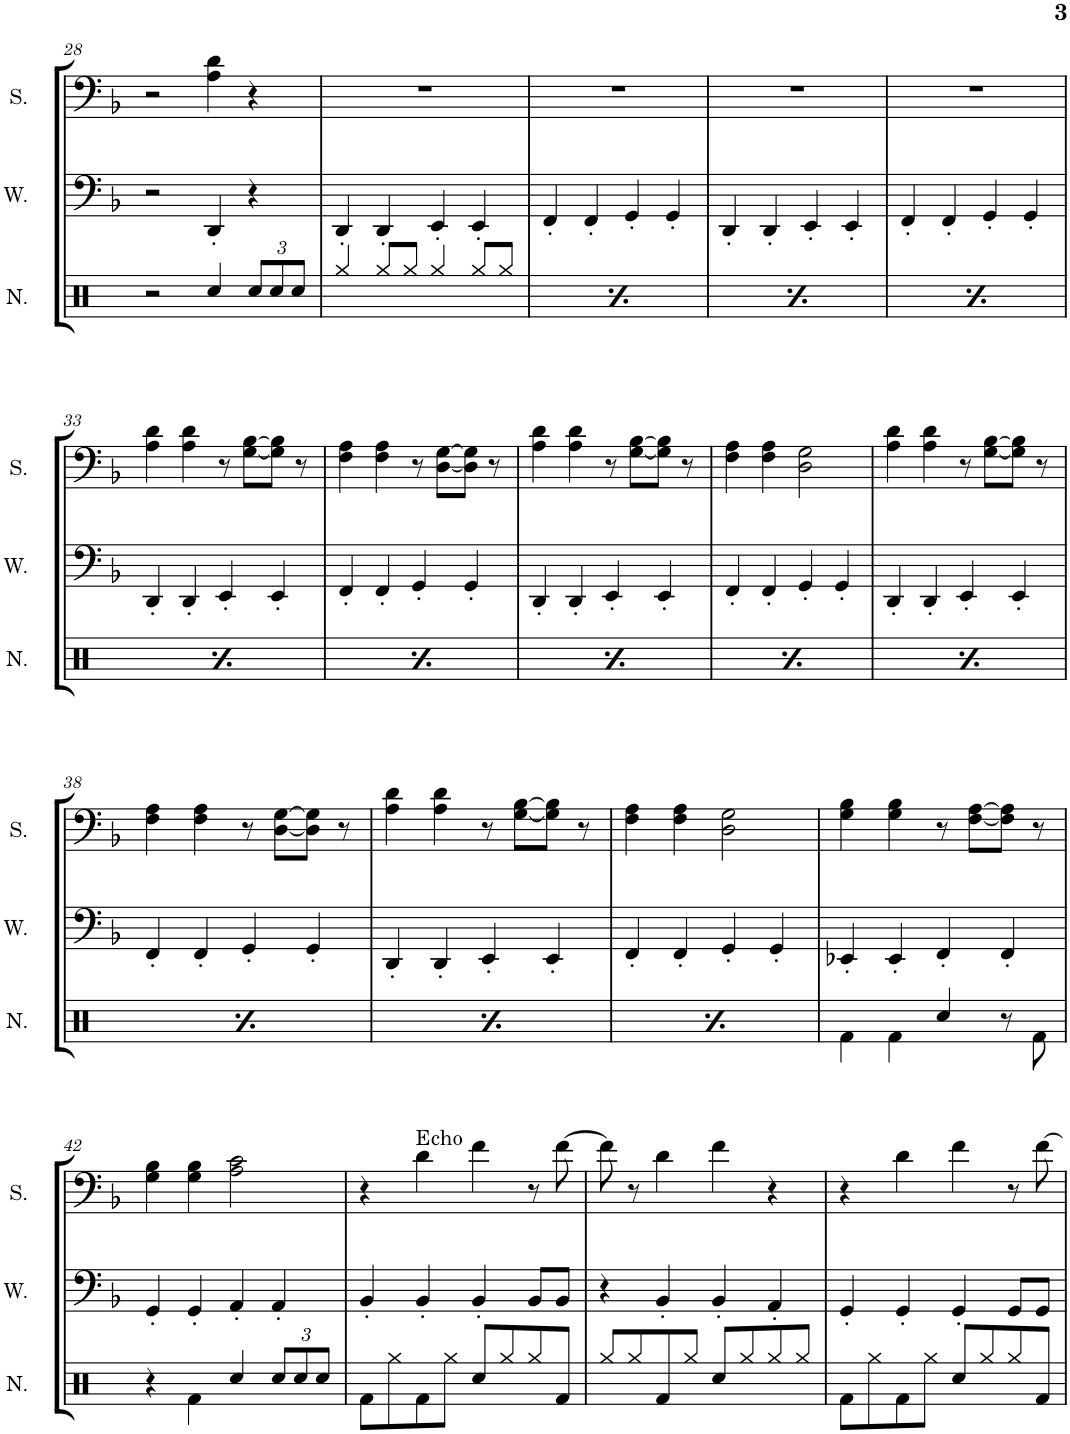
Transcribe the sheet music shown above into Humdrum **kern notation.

**kern	**kern	**kern	**dynam	**kern
*part4	*part3	*part2	*part2	*part1
*staff4	*staff3	*staff2	*staff2	*staff1
*I"Noise	*I"Wave	*I"Square Synthesizer	*	*I"Square
*I'N.	*I'W.	*	*	*I'S.
!!LO:PB:g=z
*clefX	*clefF4	*clefF4	*	*clefF4
*k[]	*k[b-]	*k[b-]	*	*k[b-]
*M2/2	*M2/2	*M2/2	*	*M2/2
*met(c|)	*met(c|)	*met(c|)	*	*met(c|)
=28	=28	=28	=28	=28
2r	2r	1r	.	2r
4Rcc/	4DD'/	.	.	4A\ 4d\
*Xbrackettup	*	*	*	*
12Rcc/L	4r	.	.	4r
12Rcc/	.	.	.	.
12Rcc/J	.	.	.	.
=29	=29	=29	=29	=29
4Rgg/	4DD'/	1r	.	1r
8Rgg/L	4DD'/	.	.	.
8Rgg/J	.	.	.	.
4Rgg/	4EE'/	.	.	.
8Rgg/L	4EE'/	.	.	.
8Rgg/J	.	.	.	.
=30	=30	=30	=30	=30
4Rgg/	4FF'/	1r	.	1r
8Rgg/L	4FF'/	.	.	.
8Rgg/J	.	.	.	.
4Rgg/	4GG'/	.	.	.
8Rgg/L	4GG'/	.	.	.
8Rgg/J	.	.	.	.
=31	=31	=31	=31	=31
4Rgg/	4DD'/	1r	.	1r
8Rgg/L	4DD'/	.	.	.
8Rgg/J	.	.	.	.
4Rgg/	4EE'/	.	.	.
8Rgg/L	4EE'/	.	.	.
8Rgg/J	.	.	.	.
=32	=32	=32	=32	=32
4Rgg/	4FF'/	1r	.	1r
8Rgg/L	4FF'/	.	.	.
8Rgg/J	.	.	.	.
4Rgg/	4GG'/	.	.	.
8Rgg/L	4GG'/	.	.	.
8Rgg/J	.	.	.	.
!!LO:LB:g=z
=33	=33	=33	=33	=33
4Rgg/	4DD'/	1r	.	4A\ 4d\
8Rgg/L	4DD'/	.	.	4A\ 4d\
8Rgg/J	.	.	.	.
4Rgg/	4EE'/	.	.	8r
.	.	.	.	[8G\ [8B-\L
8Rgg/L	4EE'/	.	.	8G\] 8B-\]J
8Rgg/J	.	.	.	8r
=34	=34	=34	=34	=34
4Rgg/	4FF'/	1r	.	4F\ 4A\
8Rgg/L	4FF'/	.	.	4F\ 4A\
8Rgg/J	.	.	.	.
4Rgg/	4GG'/	.	.	8r
.	.	.	.	[8D\ [8G\L
8Rgg/L	4GG'/	.	.	8D\] 8G\]J
8Rgg/J	.	.	.	8r
=35	=35	=35	=35	=35
4Rgg/	4DD'/	1r	.	4A\ 4d\
8Rgg/L	4DD'/	.	.	4A\ 4d\
8Rgg/J	.	.	.	.
4Rgg/	4EE'/	.	.	8r
.	.	.	.	[8G\ [8B-\L
8Rgg/L	4EE'/	.	.	8G\] 8B-\]J
8Rgg/J	.	.	.	8r
=36	=36	=36	=36	=36
4Rgg/	4FF'/	1r	.	4F\ 4A\
8Rgg/L	4FF'/	.	.	4F\ 4A\
8Rgg/J	.	.	.	.
4Rgg/	4GG'/	.	.	2D\ 2G\
8Rgg/L	4GG'/	.	.	.
8Rgg/J	.	.	.	.
=37	=37	=37	=37	=37
4Rgg/	4DD'/	1r	.	4A\ 4d\
8Rgg/L	4DD'/	.	.	4A\ 4d\
8Rgg/J	.	.	.	.
4Rgg/	4EE'/	.	.	8r
.	.	.	.	[8G\ [8B-\L
8Rgg/L	4EE'/	.	.	8G\] 8B-\]J
8Rgg/J	.	.	.	8r
!!LO:LB:g=z
=38	=38	=38	=38	=38
4Rgg/	4FF'/	1r	.	4F\ 4A\
8Rgg/L	4FF'/	.	.	4F\ 4A\
8Rgg/J	.	.	.	.
4Rgg/	4GG'/	.	.	8r
.	.	.	.	[8D\ [8G\L
8Rgg/L	4GG'/	.	.	8D\] 8G\]J
8Rgg/J	.	.	.	8r
=39	=39	=39	=39	=39
4Rgg/	4DD'/	1r	.	4A\ 4d\
8Rgg/L	4DD'/	.	.	4A\ 4d\
8Rgg/J	.	.	.	.
4Rgg/	4EE'/	.	.	8r
.	.	.	.	[8G\ [8B-\L
8Rgg/L	4EE'/	.	.	8G\] 8B-\]J
8Rgg/J	.	.	.	8r
=40	=40	=40	=40	=40
4Rgg/	4FF'/	1r	.	4F\ 4A\
8Rgg/L	4FF'/	.	.	4F\ 4A\
8Rgg/J	.	.	.	.
4Rgg/	4GG'/	.	.	2D\ 2G\
8Rgg/L	4GG'/	.	.	.
8Rgg/J	.	.	.	.
=41	=41	=41	=41	=41
4Rf\	4EE-X'/	1r	.	4G\ 4B-\
4Rf\	4EE-'/	.	.	4G\ 4B-\
4Rcc/	4FF'/	.	.	8r
.	.	.	.	[8F\ [8A\L
8r	4FF'/	.	.	8F\] 8A\]J
8Rf\	.	.	.	8r
!!LO:LB:g=z
=42	=42	=42	=42	=42
4r	4GG'/	1r	.	4G\ 4B-\
4Rf\	4GG'/	.	.	4G\ 4B-\
4Rcc/	4AA'/	.	.	2A\ 2c\
12Rcc/L	4AA'/	.	.	.
12Rcc/	.	.	.	.
12Rcc/J	.	.	.	.
=43	=43	=43	=43	=43
8Rf\L	4BB-'/	4r	.	4r
8Rgg\	.	.	.	.
!	!	!	!	!LO:TX:a:t=Echo
8Rf\	4BB-'/	8r	.	4d\
8Rgg\J	.	16r	.	.
!	!	!	!LO:DY:b	!
.	.	4d	mf	.
8Rcc/L	4BB-'/	.	.	4f\
8Rgg/	.	.	.	.
.	.	4f	.	.
8Rgg/	8BB-/L	.	.	8r
8Rf/J	8BB-/J	.	.	[8f\
.	.	16r	.	.
=44	=44	=44	=44	=44
*	*	*Xbrackettup	*	*
8Rgg/L	4r	48r	.	8f\]
.	.	12r	.	.
.	.	[48f\KLL	.	.
8Rgg/	.	24.f\JJ_	.	8r
.	.	6f]	.	.
8Rf/	4BB-'/	.	.	4d\
.	.	12r	.	.
8Rgg/J	.	.	.	.
.	.	4d	.	.
8Rcc/L	4BB-'/	.	.	4f\
8Rgg/	.	.	.	.
.	.	4f	.	.
8Rgg/	4AA'/	.	.	4r
8Rgg/J	.	.	.	.
.	.	16r	.	.
=45	=45	=45	=45	=45
8Rf\L	4GG'/	4r	.	4r
8Rgg\	.	.	.	.
8Rf\	4GG'/	8r	.	4d\
8Rgg\J	.	16r	.	.
.	.	4d	.	.
8Rcc/L	4GG'/	.	.	4f\
8Rgg/	.	.	.	.
.	.	4f	.	.
8Rgg/	8GG/L	.	.	8r
8Rf/J	8GG/J	.	.	[8f\
.	.	16r	.	.
=	=	=	=	=
*-	*-	*-	*-	*-
